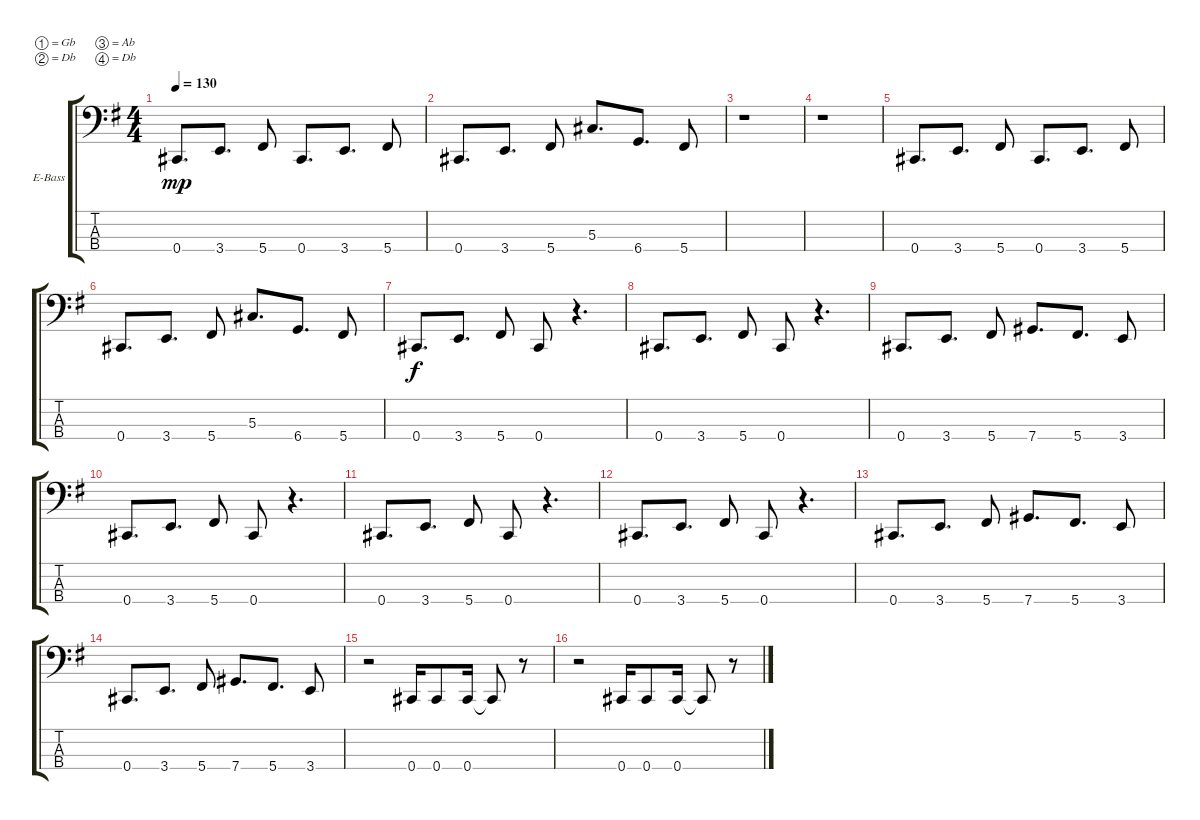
\bracketExtendMode groupsimilarinstruments
\firstSystemTrackNameOrientation horizontal
\otherSystemsTrackNameOrientation horizontal
\track ("Bass" "E-Bass") {instrument electricbassfinger}
\staff {score tabs}
\tuning (Gb2 Db2 Ab1 Db1)
\ts (4 4)
\tempo 130
\clef f4
\scale
1.05549
\ks g
0.4.8{d dy mp} 3.4.8{d} 5.4.8 0.4.8{d} 3.4.8{d} 5.4.8 |
\scale
0.944515 0.4.8{d} 3.4.8{d} 5.4.8 5.3.8{d} 6.4.8{d} 5.4.8 |
\scale
1.05549 r.1 |
\scale
0.944515 r.1 |
\scale
1.05549 0.4.8{d} 3.4.8{d} 5.4.8 0.4.8{d} 3.4.8{d} 5.4.8 |
\scale
0.944515 0.4.8{d} 3.4.8{d} 5.4.8 5.3.8{d} 6.4.8{d} 5.4.8 |
\scale
1.05549 0.4.8{d dy f} 3.4.8{d} 5.4.8 0.4.8 r.4{d} |
\scale
0.944515 0.4.8{d} 3.4.8{d} 5.4.8 0.4.8 r.4{d} |
\scale
1.05549 0.4.8{d} 3.4.8{d} 5.4.8 7.4.8{d} 5.4.8{d} 3.4.8 |
\scale
0.944515 0.4.8{d} 3.4.8{d} 5.4.8 0.4.8 r.4{d} |
\scale
1.05549 0.4.8{d} 3.4.8{d} 5.4.8 0.4.8 r.4{d} |
\scale
0.944515 0.4.8{d} 3.4.8{d} 5.4.8 0.4.8 r.4{d} |
\scale
1.05549 0.4.8{d} 3.4.8{d} 5.4.8 7.4.8{d} 5.4.8{d} 3.4.8 |
\scale
0.944515 0.4.8{d} 3.4.8{d} 5.4.8 7.4.8{d} 5.4.8{d} 3.4.8 |
\scale
1.05549 r.2 0.4.16 0.4.8 0.4.16 0.4{t}.8 r.8 |
\scale
0.944515 r.2 0.4.16 0.4.8 0.4.16 0.4{t}.8 r.8
